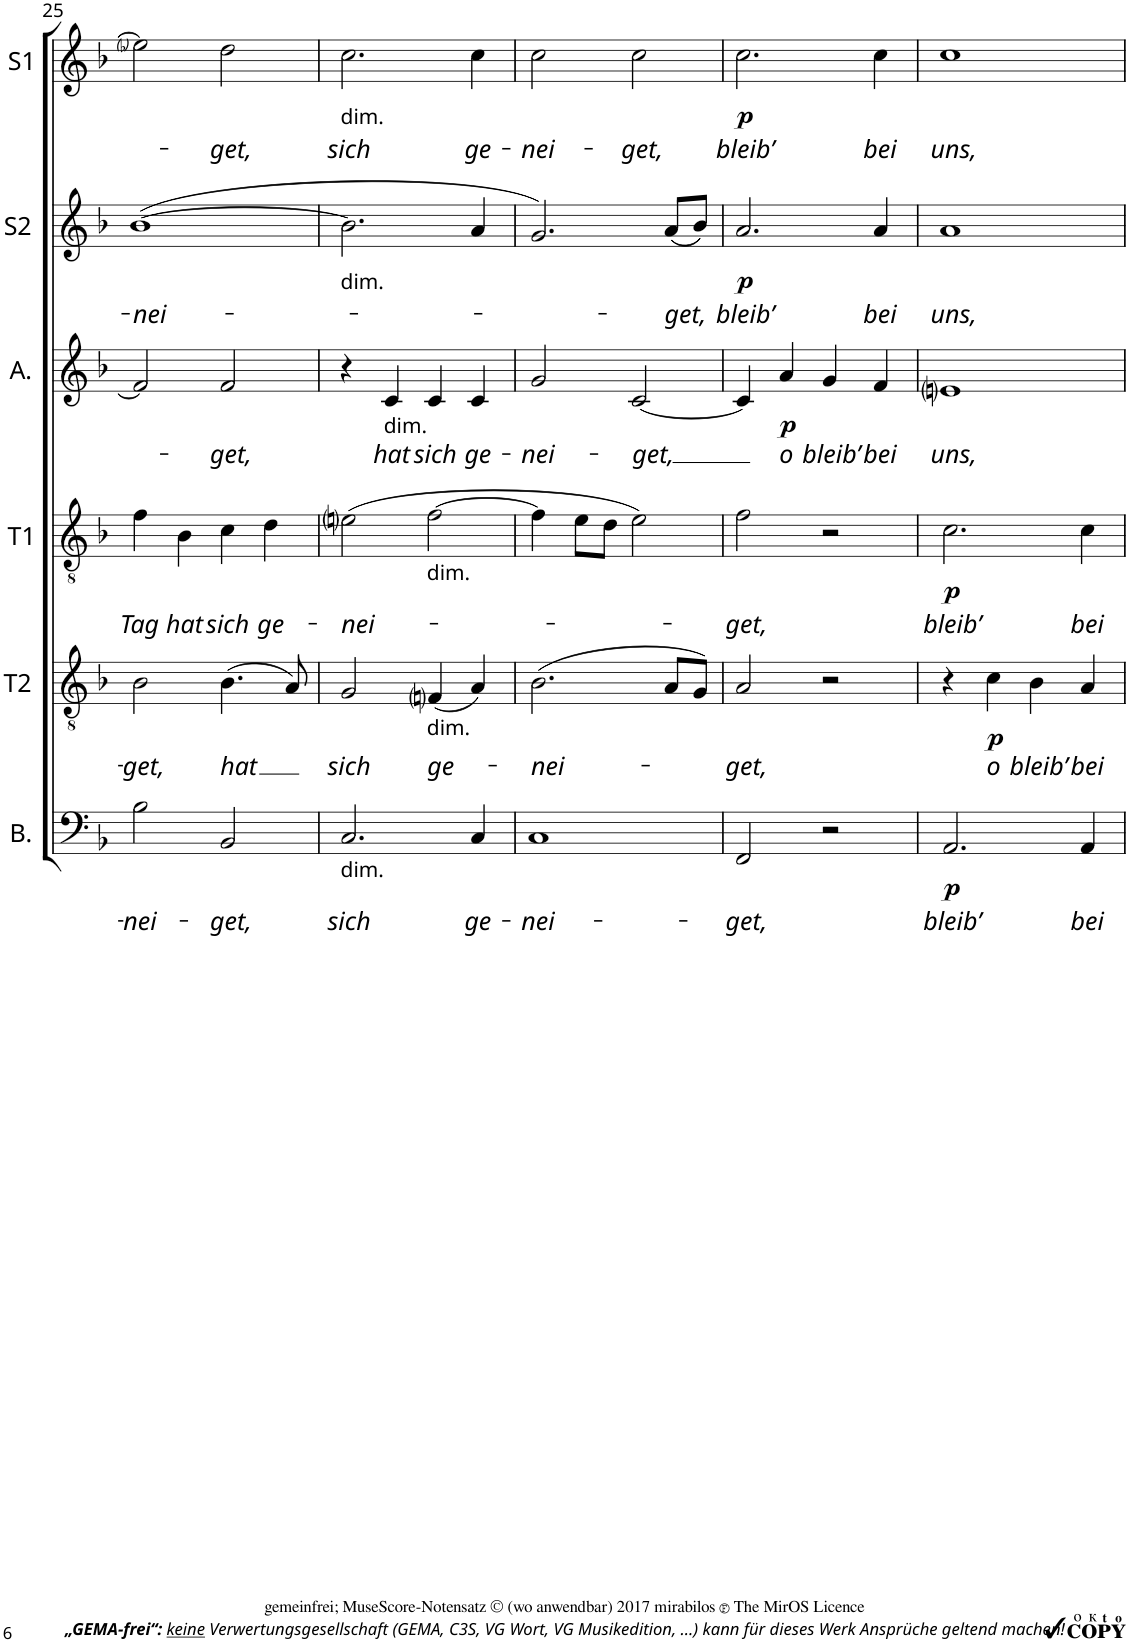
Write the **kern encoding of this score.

**kern	**text	**dynam	**kern	**text	**dynam	**kern	**text	**dynam	**kern	**text	**dynam	**kern	**text	**dynam	**kern	**text	**dynam
*part6	*part6	*part6	*part5	*part5	*part5	*part4	*part4	*part4	*part3	*part3	*part3	*part2	*part2	*part2	*part1	*part1	*part1
*staff6	*staff6	*staff6	*staff5	*staff5	*staff5	*staff4	*staff4	*staff4	*staff3	*staff3	*staff3	*staff2	*staff2	*staff2	*staff1	*staff1	*staff1
*I"Baß	*	*	*I"Tenor 2	*	*	*I"Tenor 1	*	*	*I"Alt (2)	*	*	*I"Sopran 2 o. Alt 1	*	*	*I"Sopran 1	*	*
*I'B.	*	*	*I'T2	*	*	*I'T1	*	*	*I'A.	*	*	*I'S2	*	*	*I'S1	*	*
!!LO:PB:g=z
*clefF4	*	*	*clefGv2	*	*	*clefGv2	*	*	*clefG2	*	*	*clefG2	*	*	*clefG2	*	*
*k[b-]	*	*	*k[b-]	*	*	*k[b-]	*	*	*k[b-]	*	*	*k[b-]	*	*	*k[b-]	*	*
*M4/4	*	*	*M4/4	*	*	*M4/4	*	*	*M4/4	*	*	*M4/4	*	*	*M4/4	*	*
*met(c)	*	*	*met(c)	*	*	*met(c)	*	*	*met(c)	*	*	*met(c)	*	*	*met(c)	*	*
=25	=25	=25	=25	=25	=25	=25	=25	=25	=25	=25	=25	=25	=25	=25	=25	=25	=25
!	!	!	!	!	!	!	!	!	!	!	!	!	!	!	!LO:TX:a:i:t=(	!	!
!	!	!	!	!	!	!	!	!	!	!	!	!	!	!	!LO:TX:a:t=)	!	!
!	!LO:LY:b	!	!	!LO:LY:b	!	!	!LO:LY:b	!	!	!	!	!	!LO:LY:b	!	!	!	!
2B-\	-nei-	.	2B-\	-get,	.	4f\	Tag	.	2f/]	.	.	([1b-	-nei-	.	2ee-\]	.	.
!	!	!	!	!	!	!	!LO:LY:b	!	!	!	!	!	!	!	!	!	!
.	.	.	.	.	.	4B-\	hat	.	.	.	.	.	.	.	.	.	.
!	!LO:LY:b	!	!	!LO:LY:b	!	!	!LO:LY:b	!	!	!LO:LY:b	!	!	!	!	!	!LO:LY:b	!
2BB-/	-get,	.	(4.B-\	hat	.	4c\	sich	.	2f/	-get,	.	.	.	.	2dd\	-get,	.
!	!	!	!	!	!	!	!LO:LY:b	!	!	!	!	!	!	!	!	!	!
.	.	.	.	.	.	4d\	ge-	.	.	.	.	.	.	.	.	.	.
.	.	.	8A/)	.	.	.	.	.	.	.	.	.	.	.	.	.	.
=26	=26	=26	=26	=26	=26	=26	=26	=26	=26	=26	=26	=26	=26	=26	=26	=26	=26
!	!	!	!	!	!	!	!	!	!	!	!	!	!	!	!LO:TX:b:t=dim.	!	!
!	!	!	!	!	!	!	!	!	!	!	!	!LO:TX:b:t=dim.	!	!	!	!	!
!LO:TX:b:t=dim.	!	!	!	!	!	!	!	!	!	!	!	!	!	!	!	!	!
!	!LO:LY:b	!	!	!LO:LY:b	!	!	!LO:LY:b	!	!	!	!	!	!	!	!	!LO:LY:b	!
2.C/	sich	.	2G/	sich	.	(2eni\	-nei-	.	4r	.	.	2.b-\]	.	.	2.cc\	sich	.
!	!	!	!	!	!	!	!	!	!LO:TX:b:t=dim.	!	!	!	!	!	!	!	!
!	!	!	!	!	!	!	!	!	!	!LO:LY:b	!	!	!	!	!	!	!
.	.	.	.	.	.	.	.	.	4c/	hat	.	.	.	.	.	.	.
!	!	!	!	!	!	!LO:TX:b:t=dim.	!	!	!	!	!	!	!	!	!	!	!
!	!	!	!LO:TX:b:t=dim.	!	!	!	!	!	!	!	!	!	!	!	!	!	!
!	!	!	!	!LO:LY:b	!	!	!	!	!	!LO:LY:b	!	!	!	!	!	!	!
.	.	.	(4Fni/	ge-	.	[2f\	.	.	4c/	sich	.	.	.	.	.	.	.
!	!LO:LY:b	!	!	!	!	!	!	!	!	!LO:LY:b	!	!	!	!	!	!LO:LY:b	!
4C/	ge-	.	4A/)	.	.	.	.	.	4c/	ge-	.	4a/	.	.	4cc\	ge-	.
=27	=27	=27	=27	=27	=27	=27	=27	=27	=27	=27	=27	=27	=27	=27	=27	=27	=27
!	!LO:LY:b	!	!	!LO:LY:b	!	!	!	!	!	!LO:LY:b	!	!	!	!	!	!LO:LY:b	!
1C	-nei-	.	(2.B-\	-nei-	.	4f\]	.	.	2g/	-nei-	.	2.g/)	.	.	2cc\	-nei-	.
.	.	.	.	.	.	8e\L	.	.	.	.	.	.	.	.	.	.	.
.	.	.	.	.	.	8d\J	.	.	.	.	.	.	.	.	.	.	.
!	!	!	!	!	!	!	!	!	!	!LO:LY:b	!	!	!	!	!	!LO:LY:b	!
.	.	.	.	.	.	2e\)	.	.	[2c/	-get,	.	.	.	.	2cc\	-get,	.
!	!	!	!	!	!	!	!	!	!	!	!	!	!LO:LY:b	!	!	!	!
.	.	.	8A/L	.	.	.	.	.	.	.	.	(8a/L	-get,	.	.	.	.
.	.	.	8G/J)	.	.	.	.	.	.	.	.	8b-/J)	.	.	.	.	.
=28	=28	=28	=28	=28	=28	=28	=28	=28	=28	=28	=28	=28	=28	=28	=28	=28	=28
!	!LO:LY:b	!	!	!LO:LY:b	!	!	!LO:LY:b	!	!	!	!	!	!LO:LY:b	!LO:DY:b	!	!LO:LY:b	!LO:DY:b
2FF/	-get,	.	2A/	-get,	.	2f\	-get,	.	4c/]	.	.	2.a/	bleib’	p	2.cc\	bleib’	p
!	!	!	!	!	!	!	!	!	!	!LO:LY:b	!LO:DY:b	!	!	!	!	!	!
.	.	.	.	.	.	.	.	.	4a/	o	p	.	.	.	.	.	.
!	!	!	!	!	!	!	!	!	!	!LO:LY:b	!	!	!	!	!	!	!
2r	.	.	2r	.	.	2r	.	.	4g/	bleib’	.	.	.	.	.	.	.
!	!	!	!	!	!	!	!	!	!	!LO:LY:b	!	!	!LO:LY:b	!	!	!LO:LY:b	!
.	.	.	.	.	.	.	.	.	4f/	bei	.	4a/	bei	.	4cc\	bei	.
=29	=29	=29	=29	=29	=29	=29	=29	=29	=29	=29	=29	=29	=29	=29	=29	=29	=29
!	!LO:LY:b	!LO:DY:b	!	!	!	!	!LO:LY:b	!LO:DY:b	!	!LO:LY:b	!	!	!LO:LY:b	!	!	!LO:LY:b	!
2.AA/	bleib’	p	4r	.	.	2.c\	bleib’	p	1eni	uns,	.	1a	uns,	.	1cc	uns,	.
!	!	!	!	!LO:LY:b	!LO:DY:b	!	!	!	!	!	!	!	!	!	!	!	!
.	.	.	4c\	o	p	.	.	.	.	.	.	.	.	.	.	.	.
!	!	!	!	!LO:LY:b	!	!	!	!	!	!	!	!	!	!	!	!	!
.	.	.	4B-\	bleib’	.	.	.	.	.	.	.	.	.	.	.	.	.
!	!LO:LY:b	!	!	!LO:LY:b	!	!	!LO:LY:b	!	!	!	!	!	!	!	!	!	!
4AA/	bei	.	4A/	bei	.	4c\	bei	.	.	.	.	.	.	.	.	.	.
=	=	=	=	=	=	=	=	=	=	=	=	=	=	=	=	=	=
*-	*-	*-	*-	*-	*-	*-	*-	*-	*-	*-	*-	*-	*-	*-	*-	*-	*-
